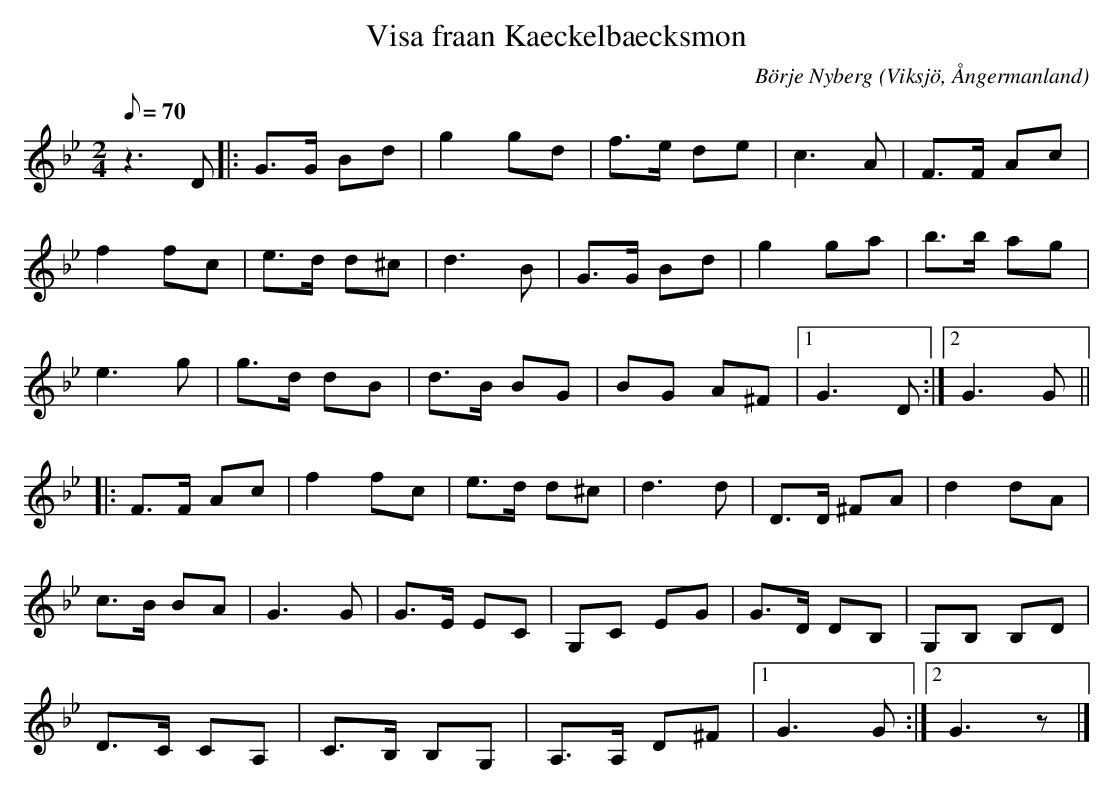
X:1
T:Visa fraan Kaeckelbaecksmon
C:Börje Nyberg
O:Viksjö, Ångermanland
M:2/4
L:1/8
Q:70
K:Gm
z2> D2|: G>G Bd | g2 gd | f>e de | c2>A2 | F>F Ac |
f2 fc | e>d d^c | d2>B2 | G>G Bd |g2 ga | b>b ag |
e2> g2 | g>d dB |d>B BG |BG A^F |1 G2> D2 :|2 G2> G2 ||
|: F>F Ac | f2 fc | e>d d^c | d2>d2 | D>D ^FA | d2 dA |
c>B BA |G2> G2 | G>E EC | G,C EG | G>D DB, | G,B, B,D |
D>C CA, | C>B, B,G, | A,>A, D^F |1 G2> G2 :|2 G2> z2 |]
